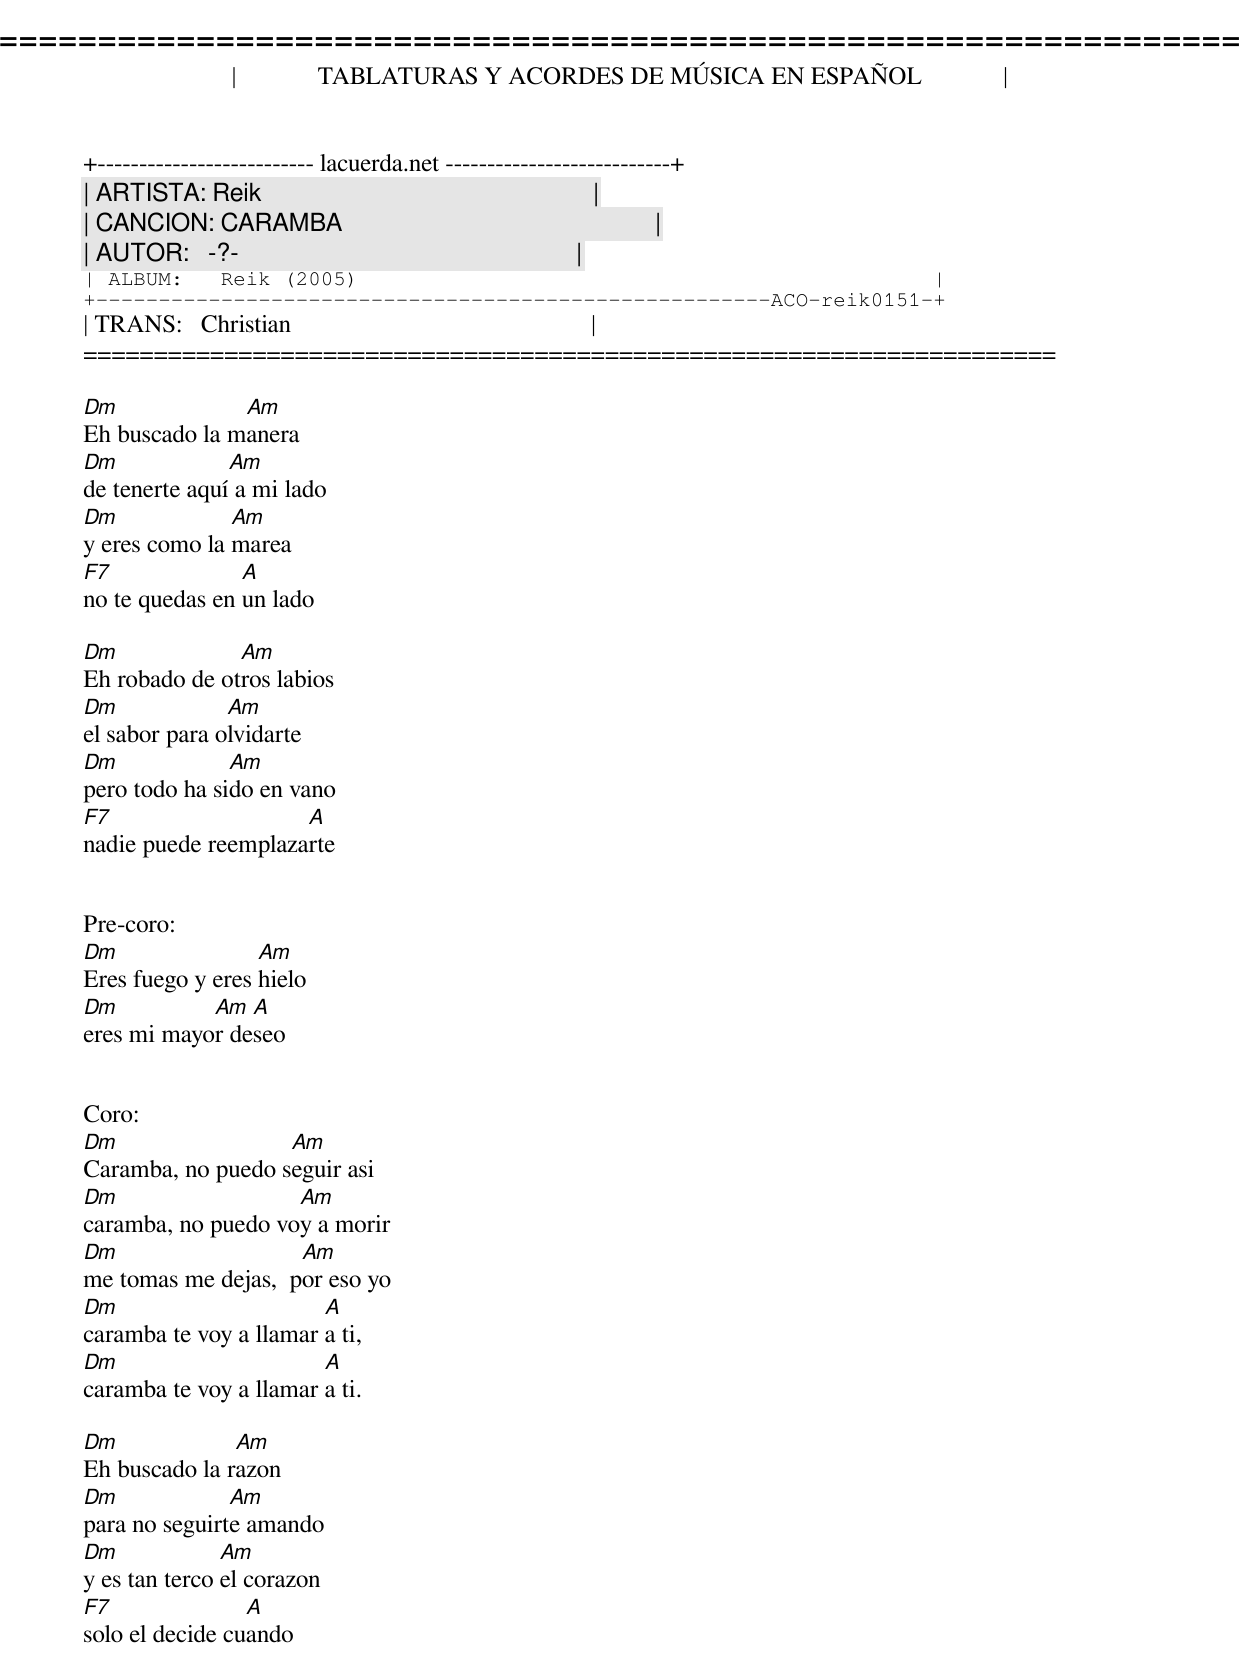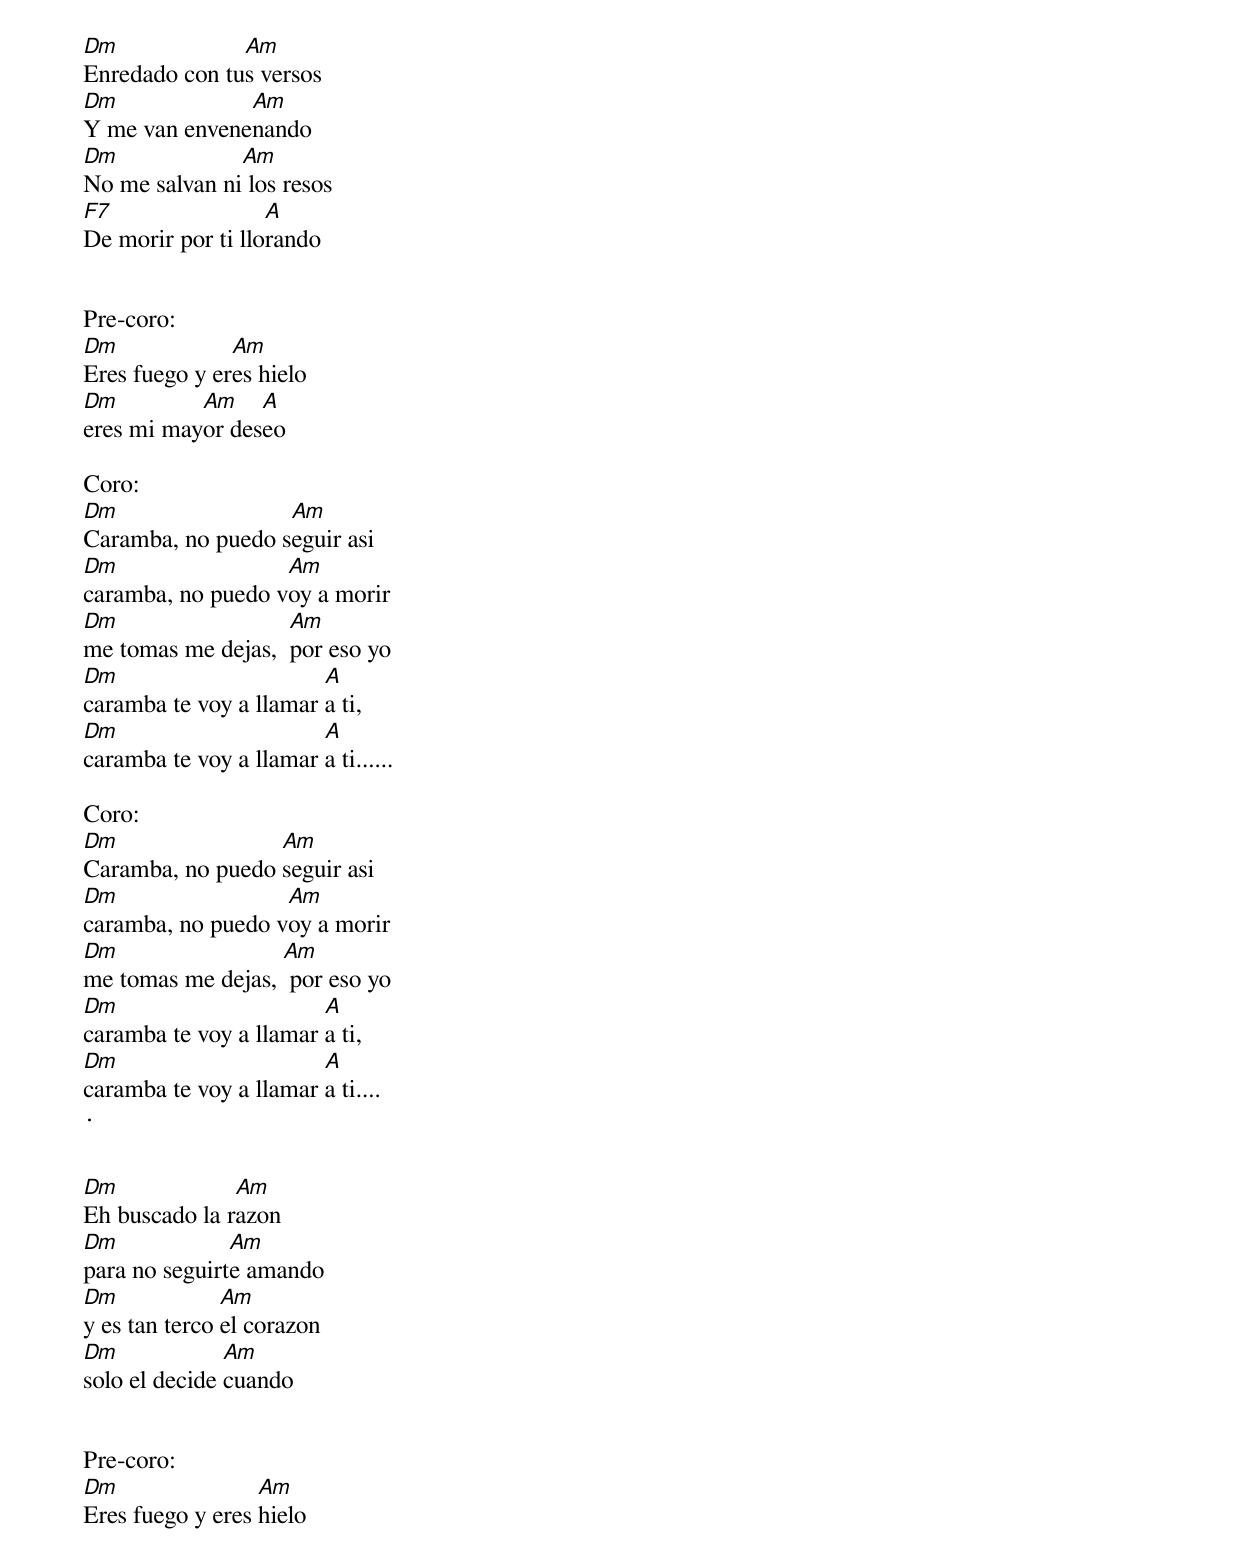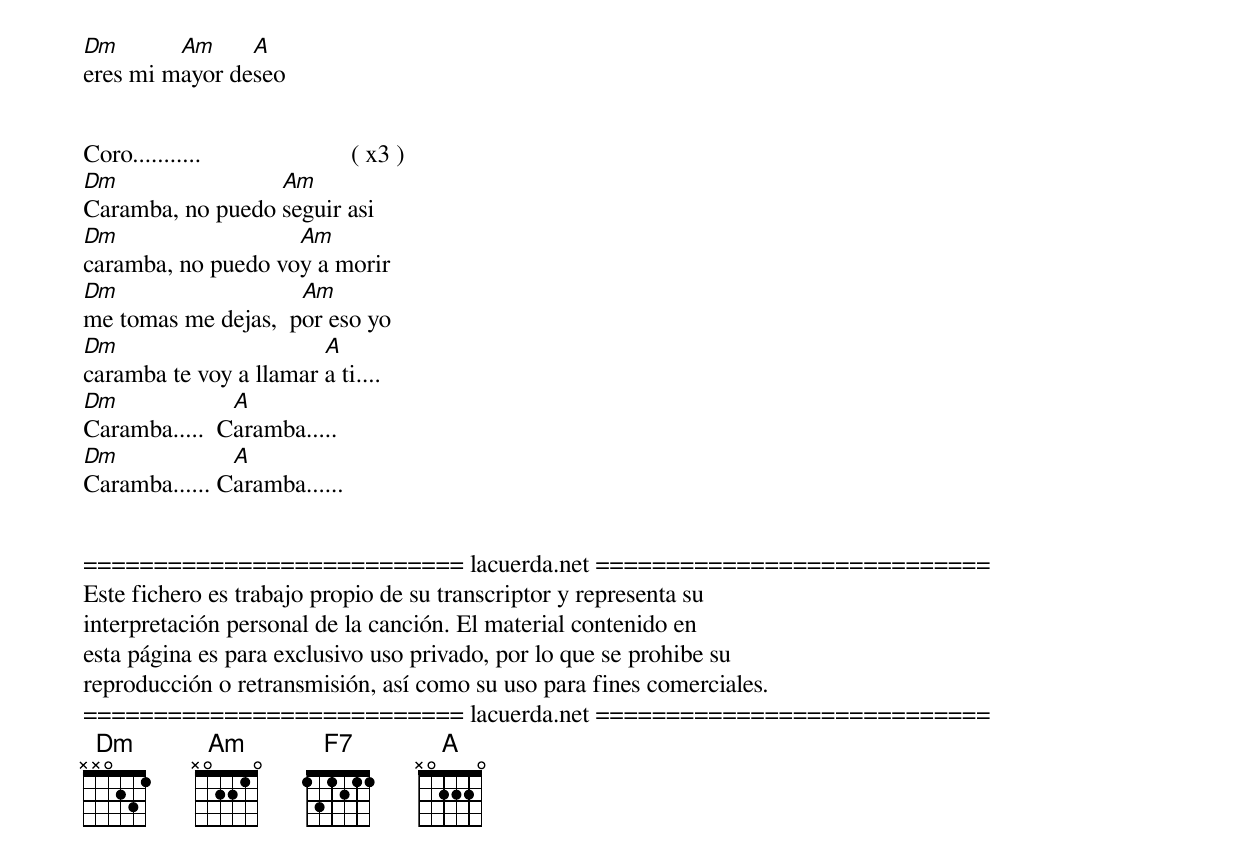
=====================================================================
|             TABLATURAS Y ACORDES DE MÚSICA EN ESPAÑOL             |
+-------------------------- lacuerda.net ---------------------------+
| ARTISTA: Reik                                                     |
| CANCION: CARAMBA                                                  |
| AUTOR:   -?-                                                      |
| ALBUM:   Reik (2005)                                              |
+------------------------------------------------------ACO-reik0151-+
| TRANS:   Christian                                                |
=====================================================================

Dm             Am
Eh buscado la manera
Dm             Am
de tenerte aquí a mi lado
Dm             Am
y eres como la marea
F7              A
no te quedas en un lado

Dm             Am
Eh robado de otros labios
Dm             Am
el sabor para olvidarte
Dm             Am
pero todo ha sido en vano
F7                   A
nadie puede reemplazarte


Pre-coro:
Dm                Am
Eres fuego y eres hielo
Dm          Am  A
eres mi mayor deseo


Coro:
Dm                 Am
Caramba, no puedo seguir asi
Dm                  Am
caramba, no puedo voy a morir
Dm                   Am
me tomas me dejas,  por eso yo
Dm                      A
caramba te voy a llamar a ti,
Dm                      A
caramba te voy a llamar a ti.

Dm             Am
Eh buscado la razon
Dm             Am
para no seguirte amando
Dm             Am
y es tan terco el corazon
F7               A
solo el decide cuando

Dm             Am
Enredado con tus versos
Dm             Am
Y me van envenenando
Dm             Am
No me salvan ni los resos
F7                 A
De morir por ti llorando


Pre-coro:
Dm             Am
Eres fuego y eres hielo
Dm         Am    A
eres mi mayor deseo

Coro:
Dm                 Am
Caramba, no puedo seguir asi
Dm                 Am
caramba, no puedo voy a morir
Dm                  Am
me tomas me dejas,  por eso yo
Dm                      A
caramba te voy a llamar a ti,
Dm                      A
caramba te voy a llamar a ti......

Coro:
Dm                Am
Caramba, no puedo seguir asi
Dm                 Am
caramba, no puedo voy a morir
Dm                 Am
me tomas me dejas,  por eso yo
Dm                      A
caramba te voy a llamar a ti,
Dm                      A
caramba te voy a llamar a ti....
.


Dm             Am
Eh buscado la razon
Dm             Am
para no seguirte amando
Dm             Am
y es tan terco el corazon
Dm             Am
solo el decide cuando


Pre-coro:
Dm                Am
Eres fuego y eres hielo
Dm       Am     A
eres mi mayor deseo


Coro...........                        ( x3 )
Dm                Am
Caramba, no puedo seguir asi
Dm                  Am
caramba, no puedo voy a morir
Dm                   Am
me tomas me dejas,  por eso yo
Dm                      A
caramba te voy a llamar a ti....
Dm             A
Caramba.....  Caramba.....
Dm             A
Caramba...... Caramba......


=========================== lacuerda.net ============================
Este fichero es trabajo propio de su transcriptor y representa su
interpretación personal de la canción. El material contenido en
esta página es para exclusivo uso privado, por lo que se prohibe su
reproducción o retransmisión, así como su uso para fines comerciales.
=========================== lacuerda.net ============================
